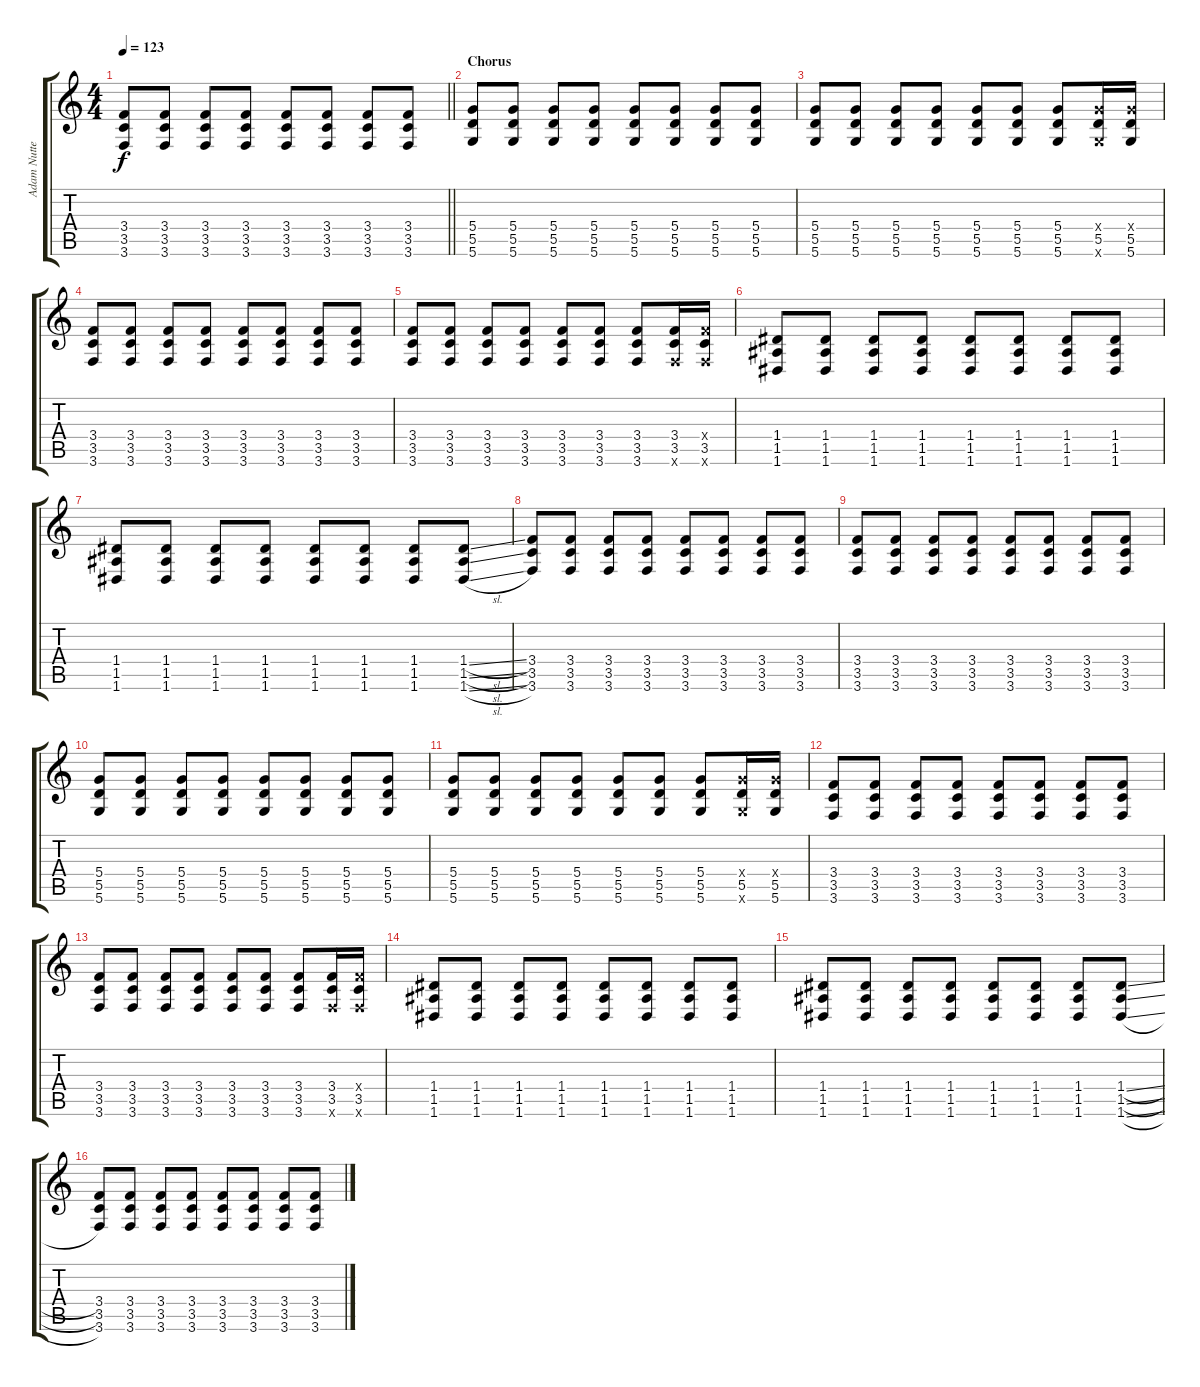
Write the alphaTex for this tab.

\track ("Adam Nutter" "Adam Nutte") {instrument electricguitarclean}
\staff {score tabs}
\tuning (E4 B3 G3 D3 A2 D2) {hide}
\ts (4 4)
\tempo 123
\clef g2
\barLineRight lightlight
\ks c
(3.4 3.5 3.6).8{dy f} (3.4 3.5 3.6).8 (3.4 3.5 3.6).8 (3.4 3.5 3.6).8 (3.4 3.5 3.6).8 (3.4 3.5 3.6).8 (3.4 3.5 3.6).8 (3.4 3.5 3.6).8 |
\section ("" "Chorus")
(5.4 5.5 5.6).8 (5.4 5.5 5.6).8 (5.4 5.5 5.6).8 (5.4 5.5 5.6).8 (5.4 5.5 5.6).8 (5.4 5.5 5.6).8 (5.4 5.5 5.6).8 (5.4 5.5 5.6).8 |
(5.4 5.5 5.6).8 (5.4 5.5 5.6).8 (5.4 5.5 5.6).8 (5.4 5.5 5.6).8 (5.4 5.5 5.6).8 (5.4 5.5 5.6).8 (5.4 5.5 5.6).8 (5.4{x} 5.5 5.6{x}).16 (5.4{x} 5.5 5.6).16 |
(3.4 3.5 3.6).8 (3.4 3.5 3.6).8 (3.4 3.5 3.6).8 (3.4 3.5 3.6).8 (3.4 3.5 3.6).8 (3.4 3.5 3.6).8 (3.4 3.5 3.6).8 (3.4 3.5 3.6).8 |
(3.4 3.5 3.6).8 (3.4 3.5 3.6).8 (3.4 3.5 3.6).8 (3.4 3.5 3.6).8 (3.4 3.5 3.6).8 (3.4 3.5 3.6).8 (3.4 3.5 3.6).8 (3.4 3.5 3.6{x}).16 (3.4{x} 3.5 3.6{x}).16 |
(1.4 1.5 1.6).8 (1.4 1.5 1.6).8 (1.4 1.5 1.6).8 (1.4 1.5 1.6).8 (1.4 1.5 1.6).8 (1.4 1.5 1.6).8 (1.4 1.5 1.6).8 (1.4 1.5 1.6).8 |
(1.4 1.5 1.6).8 (1.4 1.5 1.6).8 (1.4 1.5 1.6).8 (1.4 1.5 1.6).8 (1.4 1.5 1.6).8 (1.4 1.5 1.6).8 (1.4 1.5 1.6).8 (1.4{sl} 1.5{sl} 1.6{sl}).8 |
(3.4 3.5 3.6).8 (3.4 3.5 3.6).8 (3.4 3.5 3.6).8 (3.4 3.5 3.6).8 (3.4 3.5 3.6).8 (3.4 3.5 3.6).8 (3.4 3.5 3.6).8 (3.4 3.5 3.6).8 |
(3.4 3.5 3.6).8 (3.4 3.5 3.6).8 (3.4 3.5 3.6).8 (3.4 3.5 3.6).8 (3.4 3.5 3.6).8 (3.4 3.5 3.6).8 (3.4 3.5 3.6).8 (3.4 3.5 3.6).8 |
(5.4 5.5 5.6).8 (5.4 5.5 5.6).8 (5.4 5.5 5.6).8 (5.4 5.5 5.6).8 (5.4 5.5 5.6).8 (5.4 5.5 5.6).8 (5.4 5.5 5.6).8 (5.4 5.5 5.6).8 |
(5.4 5.5 5.6).8 (5.4 5.5 5.6).8 (5.4 5.5 5.6).8 (5.4 5.5 5.6).8 (5.4 5.5 5.6).8 (5.4 5.5 5.6).8 (5.4 5.5 5.6).8 (5.4{x} 5.5 5.6{x}).16 (5.4{x} 5.5 5.6).16 |
(3.4 3.5 3.6).8 (3.4 3.5 3.6).8 (3.4 3.5 3.6).8 (3.4 3.5 3.6).8 (3.4 3.5 3.6).8 (3.4 3.5 3.6).8 (3.4 3.5 3.6).8 (3.4 3.5 3.6).8 |
(3.4 3.5 3.6).8 (3.4 3.5 3.6).8 (3.4 3.5 3.6).8 (3.4 3.5 3.6).8 (3.4 3.5 3.6).8 (3.4 3.5 3.6).8 (3.4 3.5 3.6).8 (3.4 3.5 3.6{x}).16 (3.4{x} 3.5 3.6{x}).16 |
(1.4 1.5 1.6).8 (1.4 1.5 1.6).8 (1.4 1.5 1.6).8 (1.4 1.5 1.6).8 (1.4 1.5 1.6).8 (1.4 1.5 1.6).8 (1.4 1.5 1.6).8 (1.4 1.5 1.6).8 |
(1.4 1.5 1.6).8 (1.4 1.5 1.6).8 (1.4 1.5 1.6).8 (1.4 1.5 1.6).8 (1.4 1.5 1.6).8 (1.4 1.5 1.6).8 (1.4 1.5 1.6).8 (1.4{sl} 1.5{sl} 1.6{sl}).8 |
(3.4 3.5 3.6).8 (3.4 3.5 3.6).8 (3.4 3.5 3.6).8 (3.4 3.5 3.6).8 (3.4 3.5 3.6).8 (3.4 3.5 3.6).8 (3.4 3.5 3.6).8 (3.4 3.5 3.6).8
